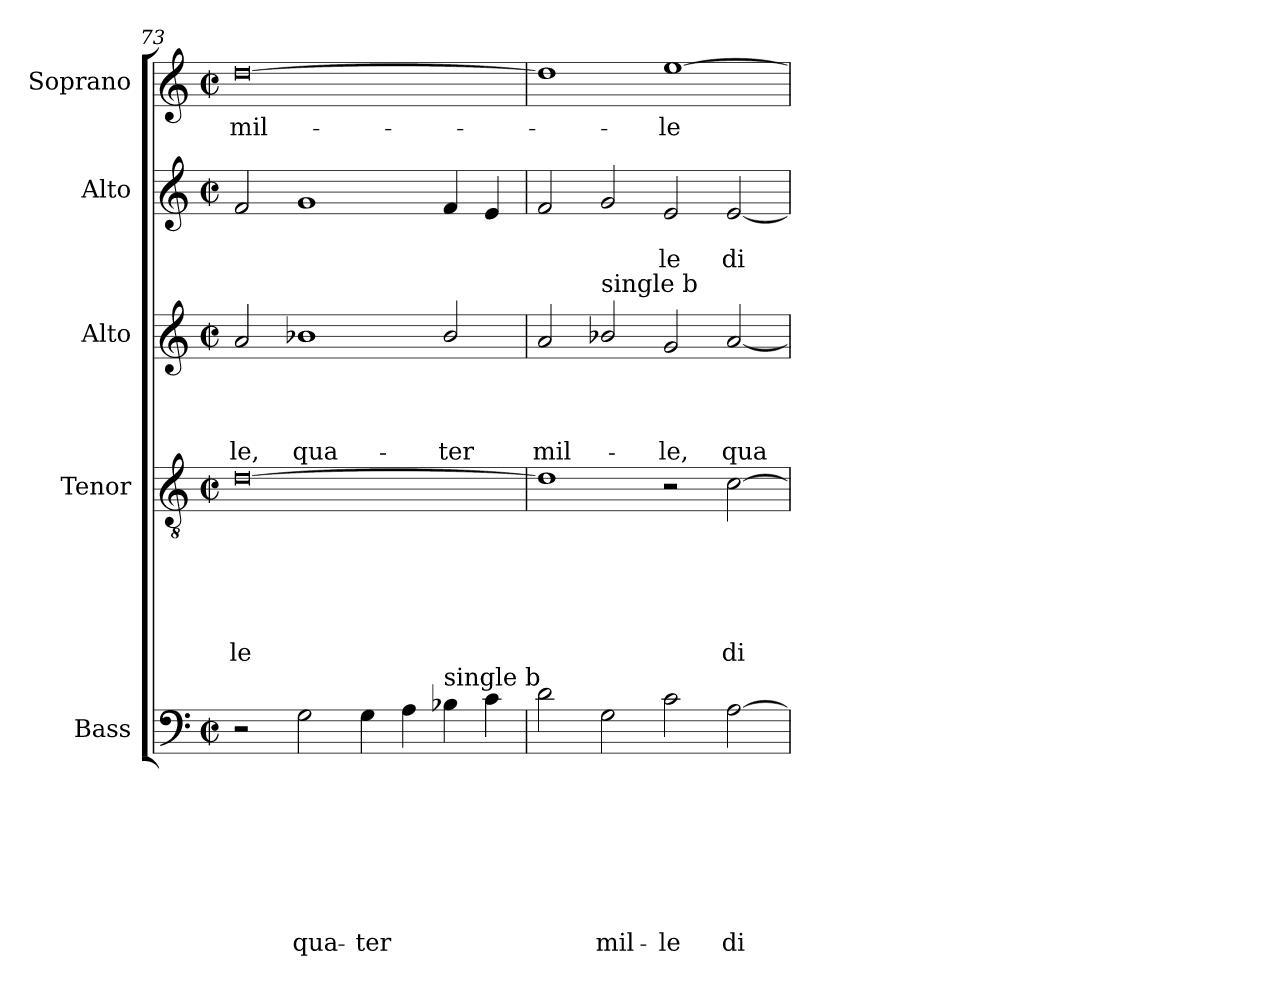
**kern	**text	**text	**text	**text	**text	**text	**text	**text	**kern	**text	**text	**text	**text	**text	**text	**kern	**text	**text	**text	**text	**kern	**text	**text	**kern	**text
*part5	*part5	*part5	*part5	*part5	*part5	*part5	*part5	*part5	*part4	*part4	*part4	*part4	*part4	*part4	*part4	*part3	*part3	*part3	*part3	*part3	*part2	*part2	*part2	*part1	*part1
*staff5	*staff5	*staff5	*staff5	*staff5	*staff5	*staff5	*staff5	*staff5	*staff4	*staff4	*staff4	*staff4	*staff4	*staff4	*staff4	*staff3	*staff3	*staff3	*staff3	*staff3	*staff2	*staff2	*staff2	*staff1	*staff1
*I"Bass	*	*	*	*	*	*	*	*	*I"Tenor	*	*	*	*	*	*	*I"Alto	*	*	*	*	*I"Alto	*	*	*I"Soprano	*
*I'B.	*	*	*	*	*	*	*	*	*I'T.	*	*	*	*	*	*	*I'A.	*	*	*	*	*I'A.	*	*	*I'S.	*
!!LO:PB:g=z
*clefF4	*	*	*	*	*	*	*	*	*clefGv2	*	*	*	*	*	*	*clefG2	*	*	*	*	*clefG2	*	*	*clefG2	*
*k[]	*	*	*	*	*	*	*	*	*k[]	*	*	*	*	*	*	*k[]	*	*	*	*	*k[]	*	*	*k[]	*
*C:	*	*	*	*	*	*	*	*	*C:	*	*	*	*	*	*	*C:	*	*	*	*	*C:	*	*	*C:	*
*M2/2	*	*	*	*	*	*	*	*	*M2/2	*	*	*	*	*	*	*M2/2	*	*	*	*	*M2/2	*	*	*M2/2	*
*met(c|)	*	*	*	*	*	*	*	*	*met(c|)	*	*	*	*	*	*	*met(c|)	*	*	*	*	*met(c|)	*	*	*met(c|)	*
=73	=73	=73	=73	=73	=73	=73	=73	=73	=73	=73	=73	=73	=73	=73	=73	=73	=73	=73	=73	=73	=73	=73	=73	=73	=73
!	!	!	!	!	!	!	!	!	!	!	!	!	!	!	!LO:LY:b:rj	!	!	!	!	!LO:LY:b:rj	!	!	!	!	!LO:LY:b:rj
2r	.	.	.	.	.	.	.	.	[>0d	.	.	.	.	.	-le	2a/	.	.	.	-le,	2f/	.	.	[>0dd	mil-
!	!	!	!	!	!	!	!	!LO:LY:b	!	!	!	!	!	!	!	!	!	!	!	!LO:LY:b:rj	!	!	!	!	!
2G\	.	.	.	.	.	.	.	qua-	.	.	.	.	.	.	.	1b-X	.	.	.	qua-	1g	.	.	.	.
!	!	!	!	!	!	!	!	!LO:LY:b	!	!	!	!	!	!	!	!	!	!	!	!	!	!	!	!	!
4G\	.	.	.	.	.	.	.	-ter	.	.	.	.	.	.	.	.	.	.	.	.	.	.	.	.	.
4A\	.	.	.	.	.	.	.	.	.	.	.	.	.	.	.	.	.	.	.	.	.	.	.	.	.
!LO:TX:a:t=single b	!	!	!	!	!	!	!	!	!	!	!	!	!	!	!	!	!	!	!	!	!	!	!	!	!
!	!	!	!	!	!	!	!	!	!	!	!	!	!	!	!	!	!	!	!	!LO:LY:b:rj	!	!	!	!	!
4B-\	.	.	.	.	.	.	.	.	.	.	.	.	.	.	.	2b-/	.	.	.	-ter	4f/	.	.	.	.
4c\	.	.	.	.	.	.	.	.	.	.	.	.	.	.	.	.	.	.	.	.	4e/	.	.	.	.
=74	=74	=74	=74	=74	=74	=74	=74	=74	=74	=74	=74	=74	=74	=74	=74	=74	=74	=74	=74	=74	=74	=74	=74	=74	=74
!	!	!	!	!	!	!	!	!	!	!	!	!	!	!	!	!	!	!	!	!LO:LY:b:rj	!	!	!	!	!
2d\	.	.	.	.	.	.	.	.	1d]	.	.	.	.	.	.	2a/	.	.	.	mil-	2f/	.	.	1dd]	.
!	!	!	!	!	!	!	!	!	!	!	!	!	!	!	!	!LO:TX:a:t=single b	!	!	!	!	!	!	!	!	!
!	!	!	!	!	!	!	!	!LO:LY:b	!	!	!	!	!	!	!	!	!	!	!	!	!	!	!	!	!
2G\	.	.	.	.	.	.	.	mil-	.	.	.	.	.	.	.	2b-/	.	.	.	.	2g/	.	.	.	.
!	!	!	!	!	!	!	!	!LO:LY:b	!	!	!	!	!	!	!	!	!	!	!	!LO:LY:b:rj	!	!	!LO:LY:b	!	!LO:LY:b:rj
2c\	.	.	.	.	.	.	.	-le	2r	.	.	.	.	.	.	2g/	.	.	.	-le,	2e/	.	-le	[>1ee	-le
!	!	!	!	!	!	!	!	!LO:LY:b	!	!	!	!	!	!	!LO:LY:b:rj	!	!	!	!	!LO:LY:b:rj	!	!	!LO:LY:b	!	!
[>2A\	.	.	.	.	.	.	.	di-	[>2c\	.	.	.	.	.	di-	[<2a/	.	.	.	qua-	[<2e/	.	di-	.	.
=	=	=	=	=	=	=	=	=	=	=	=	=	=	=	=	=	=	=	=	=	=	=	=	=	=
*-	*-	*-	*-	*-	*-	*-	*-	*-	*-	*-	*-	*-	*-	*-	*-	*-	*-	*-	*-	*-	*-	*-	*-	*-	*-
